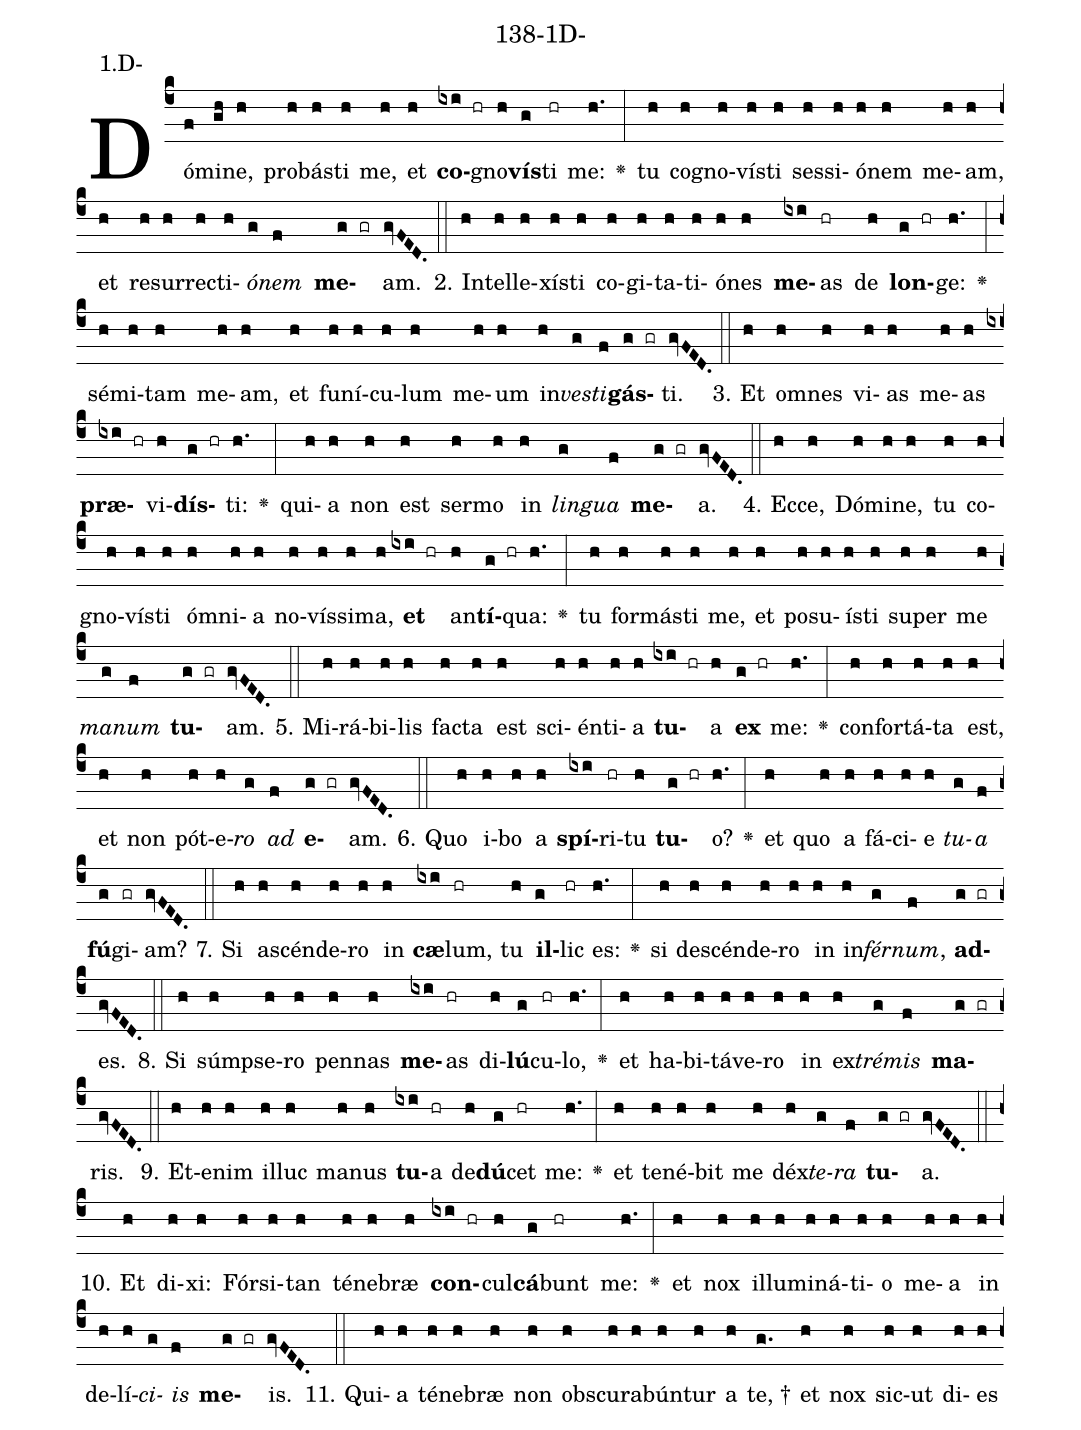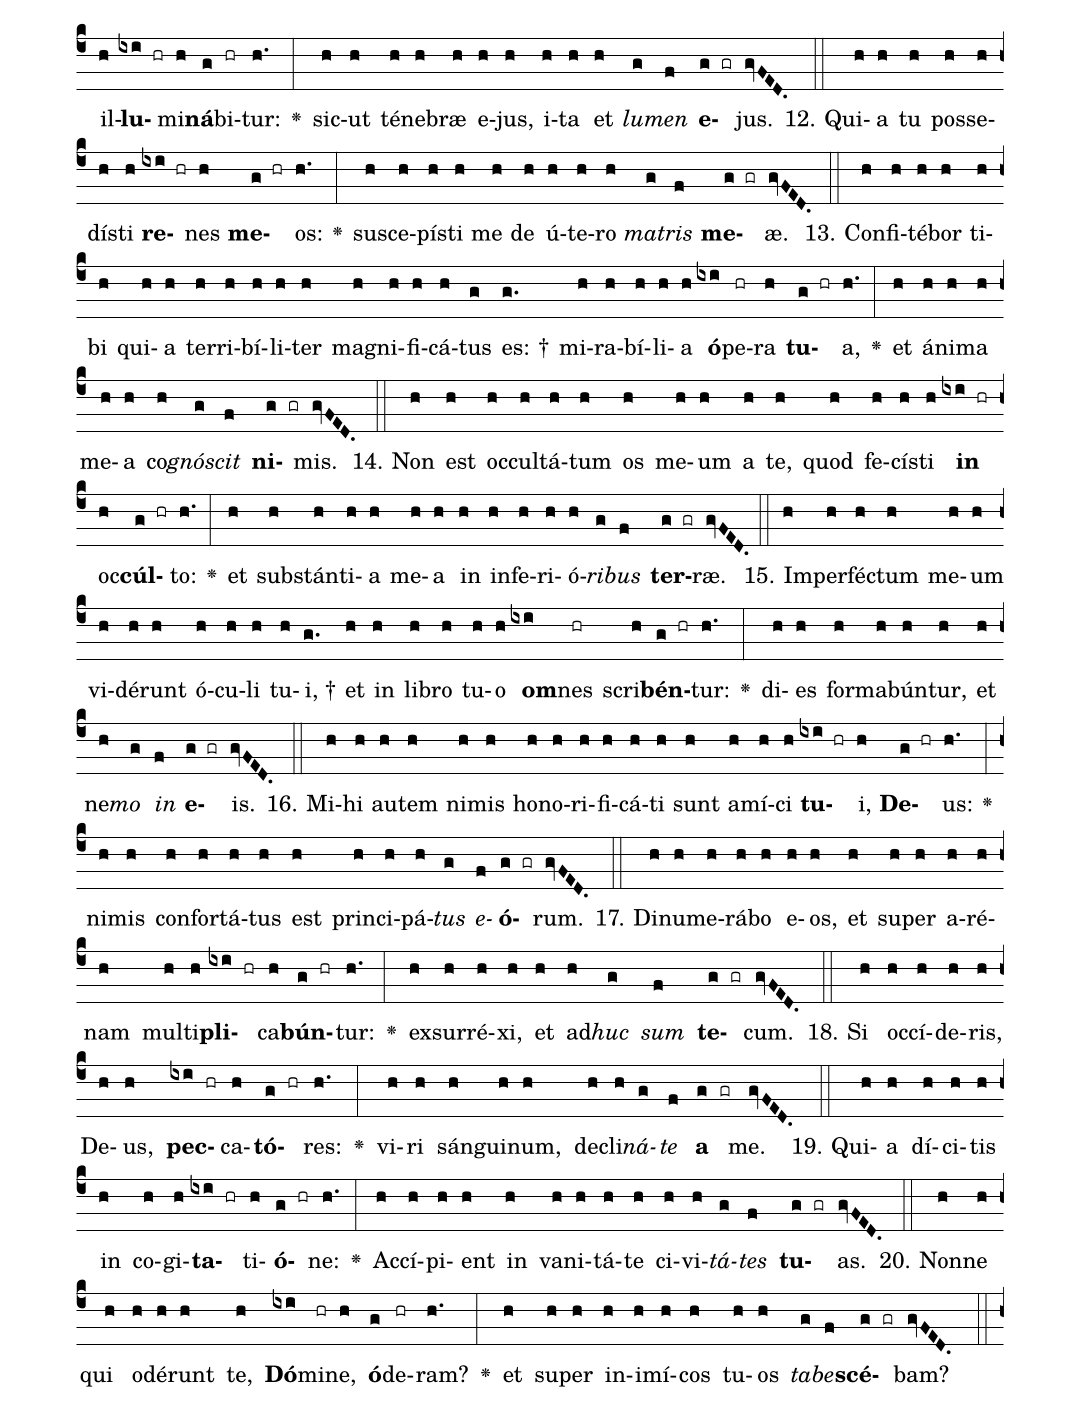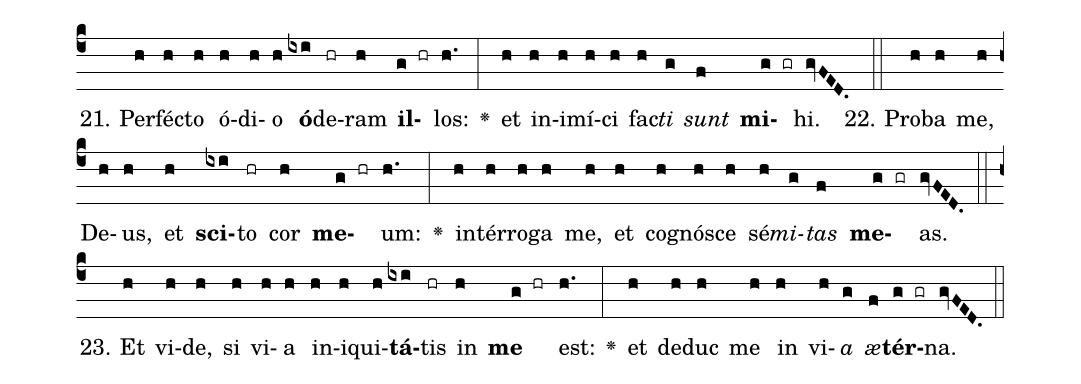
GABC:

name: 138-1D-;
annotation: 1.D-;
%%
(c4)Dó(f)mi(gh)ne,(h) pro(h)bás(h)ti(h) me,(h) et(h) <b>co</b>(ixi hr)gno(h)<b>vís</b>(g)ti(hr) me:(h.) <v>\greheightstar</v>(:) tu(h) co(h)gno(h)vís(h)ti(h) ses(h)si(h)ó(h)nem(h) me(h)am,(h) et(h) re(h)sur(h)rec(h)ti(h)<i>ó</i>(g)<i>nem</i>(f) <b>me</b>(g gr)am.(gvFED.) (::)
2. In(h)tel(h)le(h)xís(h)ti(h) co(h)gi(h)ta(h)ti(h)ó(h)nes(h) <b>me</b>(ixi)as(hr) de(h) <b>lon</b>(g hr)ge:(h.) <v>\greheightstar</v>(:) sé(h)mi(h)tam(h) me(h)am,(h) et(h) fu(h)ní(h)cu(h)lum(h) me(h)um(h) in(h)<i>ves</i>(g)<i>ti</i>(f)<b>gás</b>(g gr)ti.(gvFED.) (::)
3. Et(h) om(h)nes(h) vi(h)as(h) me(h)as(h) <b>præ</b>(ixi hr)vi(h)<b>dís</b>(g hr)ti:(h.) <v>\greheightstar</v>(:) qui(h)a(h) non(h) est(h) ser(h)mo(h) in(h) <i>lin</i>(g)<i>gua</i>(f) <b>me</b>(g gr)a.(gvFED.) (::)
4. Ec(h)ce,(h) Dó(h)mi(h)ne,(h) tu(h) co(h)gno(h)vís(h)ti(h) óm(h)ni(h)a(h) no(h)vís(h)si(h)ma,(h) <b>et</b>(ixi hr) an(h)<b>tí</b>(g hr)qua:(h.) <v>\greheightstar</v>(:) tu(h) for(h)más(h)ti(h) me,(h) et(h) po(h)su(h)ís(h)ti(h) su(h)per(h) me(h) <i>ma</i>(g)<i>num</i>(f) <b>tu</b>(g gr)am.(gvFED.) (::)
5. Mi(h)rá(h)bi(h)lis(h) fac(h)ta(h) est(h) sci(h)én(h)ti(h)a(h) <b>tu</b>(ixi hr)a(h) <b>ex</b>(g hr) me:(h.) <v>\greheightstar</v>(:) con(h)for(h)tá(h)ta(h) est,(h) et(h) non(h) pót(h)e(h)<i>ro</i>(g) <i>ad</i>(f) <b>e</b>(g gr)am.(gvFED.) (::)
6. Quo(h) i(h)bo(h) a(h) <b>spí</b>(ixi)ri(hr)tu(h) <b>tu</b>(g hr)o?(h.) <v>\greheightstar</v>(:) et(h) quo(h) a(h) fá(h)ci(h)e(h) <i>tu</i>(g)<i>a</i>(f) <b>fú</b>(g)gi(gr)am?(gvFED.) (::)
7. Si(h) a(h)scén(h)de(h)ro(h) in(h) <b>cæ</b>(ixi)lum,(hr) tu(h) <b>il</b>(g)lic(hr) es:(h.) <v>\greheightstar</v>(:) si(h) de(h)scén(h)de(h)ro(h) in(h) in(h)<i>fér</i>(g)<i>num</i>,(f) <b>ad</b>(g gr)es.(gvFED.) (::)
8. Si(h) súmp(h)se(h)ro(h) pen(h)nas(h) <b>me</b>(ixi)as(hr) di(h)<b>lú</b>(g)cu(hr)lo,(h.) <v>\greheightstar</v>(:) et(h) ha(h)bi(h)tá(h)ve(h)ro(h) in(h) ex(h)<i>tré</i>(g)<i>mis</i>(f) <b>ma</b>(g gr)ris.(gvFED.) (::)
9. Et(h)e(h)nim(h) il(h)luc(h) ma(h)nus(h) <b>tu</b>(ixi)a(hr) de(h)<b>dú</b>(g)cet(hr) me:(h.) <v>\greheightstar</v>(:) et(h) te(h)né(h)bit(h) me(h) déx(h)<i>te</i>(g)<i>ra</i>(f) <b>tu</b>(g gr)a.(gvFED.) (::)
10. Et(h) di(h)xi:(h) Fór(h)si(h)tan(h) té(h)ne(h)bræ(h) <b>con</b>(ixi hr)cul(h)<b>cá</b>(g)bunt(hr) me:(h.) <v>\greheightstar</v>(:) et(h) nox(h) il(h)lu(h)mi(h)ná(h)ti(h)o(h) me(h)a(h) in(h) de(h)lí(h)<i>ci</i>(g)<i>is</i>(f) <b>me</b>(g gr)is.(gvFED.) (::)
11. Qui(h)a(h) té(h)ne(h)bræ(h) non(h) obs(h)cu(h)ra(h)bún(h)tur(h) a(h) te, †(g.) et(h) nox(h) sic(h)ut(h) di(h)es(h) il(h)<b>lu</b>(ixi hr)mi(h)<b>ná</b>(g)bi(hr)tur:(h.) <v>\greheightstar</v>(:) sic(h)ut(h) té(h)ne(h)bræ(h) e(h)jus,(h) i(h)ta(h) et(h) <i>lu</i>(g)<i>men</i>(f) <b>e</b>(g gr)jus.(gvFED.) (::)
12. Qui(h)a(h) tu(h) pos(h)se(h)dís(h)ti(h) <b>re</b>(ixi hr)nes(h) <b>me</b>(g hr)os:(h.) <v>\greheightstar</v>(:) su(h)sce(h)pís(h)ti(h) me(h) de(h) ú(h)te(h)ro(h) <i>ma</i>(g)<i>tris</i>(f) <b>me</b>(g gr)æ.(gvFED.) (::)
13. Con(h)fi(h)té(h)bor(h) ti(h)bi(h) qui(h)a(h) ter(h)ri(h)bí(h)li(h)ter(h) ma(h)gni(h)fi(h)cá(h)tus(g) es: †(g.) mi(h)ra(h)bí(h)li(h)a(h) <b>ó</b>(ixi)pe(hr)ra(h) <b>tu</b>(g hr)a,(h.) <v>\greheightstar</v>(:) et(h) á(h)ni(h)ma(h) me(h)a(h) co(h)<i>gnó</i>(g)<i>scit</i>(f) <b>ni</b>(g gr)mis.(gvFED.) (::)
14. Non(h) est(h) oc(h)cul(h)tá(h)tum(h) os(h) me(h)um(h) a(h) te,(h) quod(h) fe(h)cís(h)ti(h) <b>in</b>(ixi hr) oc(h)<b>cúl</b>(g hr)to:(h.) <v>\greheightstar</v>(:) et(h) sub(h)stán(h)ti(h)a(h) me(h)a(h) in(h) in(h)fe(h)ri(h)ó(h)<i>ri</i>(g)<i>bus</i>(f) <b>ter</b>(g gr)ræ.(gvFED.) (::)
15. Im(h)per(h)féc(h)tum(h) me(h)um(h) vi(h)dé(h)runt(h) ó(h)cu(h)li(h) tu(h)i, †(g.) et(h) in(h) li(h)bro(h) tu(h)o(h) <b>om</b>(ixi)nes(hr) scri(h)<b>bén</b>(g hr)tur:(h.) <v>\greheightstar</v>(:) di(h)es(h) for(h)ma(h)bún(h)tur,(h) et(h) ne(h)<i>mo</i>(g) <i>in</i>(f) <b>e</b>(g gr)is.(gvFED.) (::)
16. Mi(h)hi(h) au(h)tem(h) ni(h)mis(h) ho(h)no(h)ri(h)fi(h)cá(h)ti(h) sunt(h) a(h)mí(h)ci(h) <b>tu</b>(ixi hr)i,(h) <b>De</b>(g hr)us:(h.) <v>\greheightstar</v>(:) ni(h)mis(h) con(h)for(h)tá(h)tus(h) est(h) prin(h)ci(h)pá(h)<i>tus</i>(g) <i>e</i>(f)<b>ó</b>(g gr)rum.(gvFED.) (::)
17. Di(h)nu(h)me(h)rá(h)bo(h) e(h)os,(h) et(h) su(h)per(h) a(h)ré(h)nam(h) mul(h)ti(h)<b>pli</b>(ixi hr)ca(h)<b>bún</b>(g hr)tur:(h.) <v>\greheightstar</v>(:) ex(h)sur(h)ré(h)xi,(h) et(h) ad(h)<i>huc</i>(g) <i>sum</i>(f) <b>te</b>(g gr)cum.(gvFED.) (::)
18. Si(h) oc(h)cí(h)de(h)ris,(h) De(h)us,(h) <b>pec</b>(ixi hr)ca(h)<b>tó</b>(g hr)res:(h.) <v>\greheightstar</v>(:) vi(h)ri(h) sán(h)gui(h)num,(h) de(h)cli(h)<i>ná</i>(g)<i>te</i>(f) <b>a</b>(g gr) me.(gvFED.) (::)
19. Qui(h)a(h) dí(h)ci(h)tis(h) in(h) co(h)gi(h)<b>ta</b>(ixi hr)ti(h)<b>ó</b>(g hr)ne:(h.) <v>\greheightstar</v>(:) Ac(h)cí(h)pi(h)ent(h) in(h) va(h)ni(h)tá(h)te(h) ci(h)vi(h)<i>tá</i>(g)<i>tes</i>(f) <b>tu</b>(g gr)as.(gvFED.) (::)
20. Non(h)ne(h) qui(h) o(h)dé(h)runt(h) te,(h) <b>Dó</b>(ixi)mi(hr)ne,(h) <b>ó</b>(g)de(hr)ram?(h.) <v>\greheightstar</v>(:) et(h) su(h)per(h) in(h)i(h)mí(h)cos(h) tu(h)os(h) <i>ta</i>(g)<i>be</i>(f)<b>scé</b>(g gr)bam?(gvFED.) (::)
21. Per(h)féc(h)to(h) ó(h)di(h)o(h) <b>ó</b>(ixi)de(hr)ram(h) <b>il</b>(g hr)los:(h.) <v>\greheightstar</v>(:) et(h) in(h)i(h)mí(h)ci(h) fac(h)<i>ti</i>(g) <i>sunt</i>(f) <b>mi</b>(g gr)hi.(gvFED.) (::)
22. Pro(h)ba(h) me,(h) De(h)us,(h) et(h) <b>sci</b>(ixi)to(hr) cor(h) <b>me</b>(g hr)um:(h.) <v>\greheightstar</v>(:) in(h)tér(h)ro(h)ga(h) me,(h) et(h) co(h)gnó(h)sce(h) sé(h)<i>mi</i>(g)<i>tas</i>(f) <b>me</b>(g gr)as.(gvFED.) (::)
23. Et(h) vi(h)de,(h) si(h) vi(h)a(h) in(h)i(h)qui(h)<b>tá</b>(ixi)tis(hr) in(h) <b>me</b>(g hr) est:(h.) <v>\greheightstar</v>(:) et(h) de(h)duc(h) me(h) in(h) vi(h)<i>a</i>(g) <i>æ</i>(f)<b>tér</b>(g gr)na.(gvFED.) (::)
